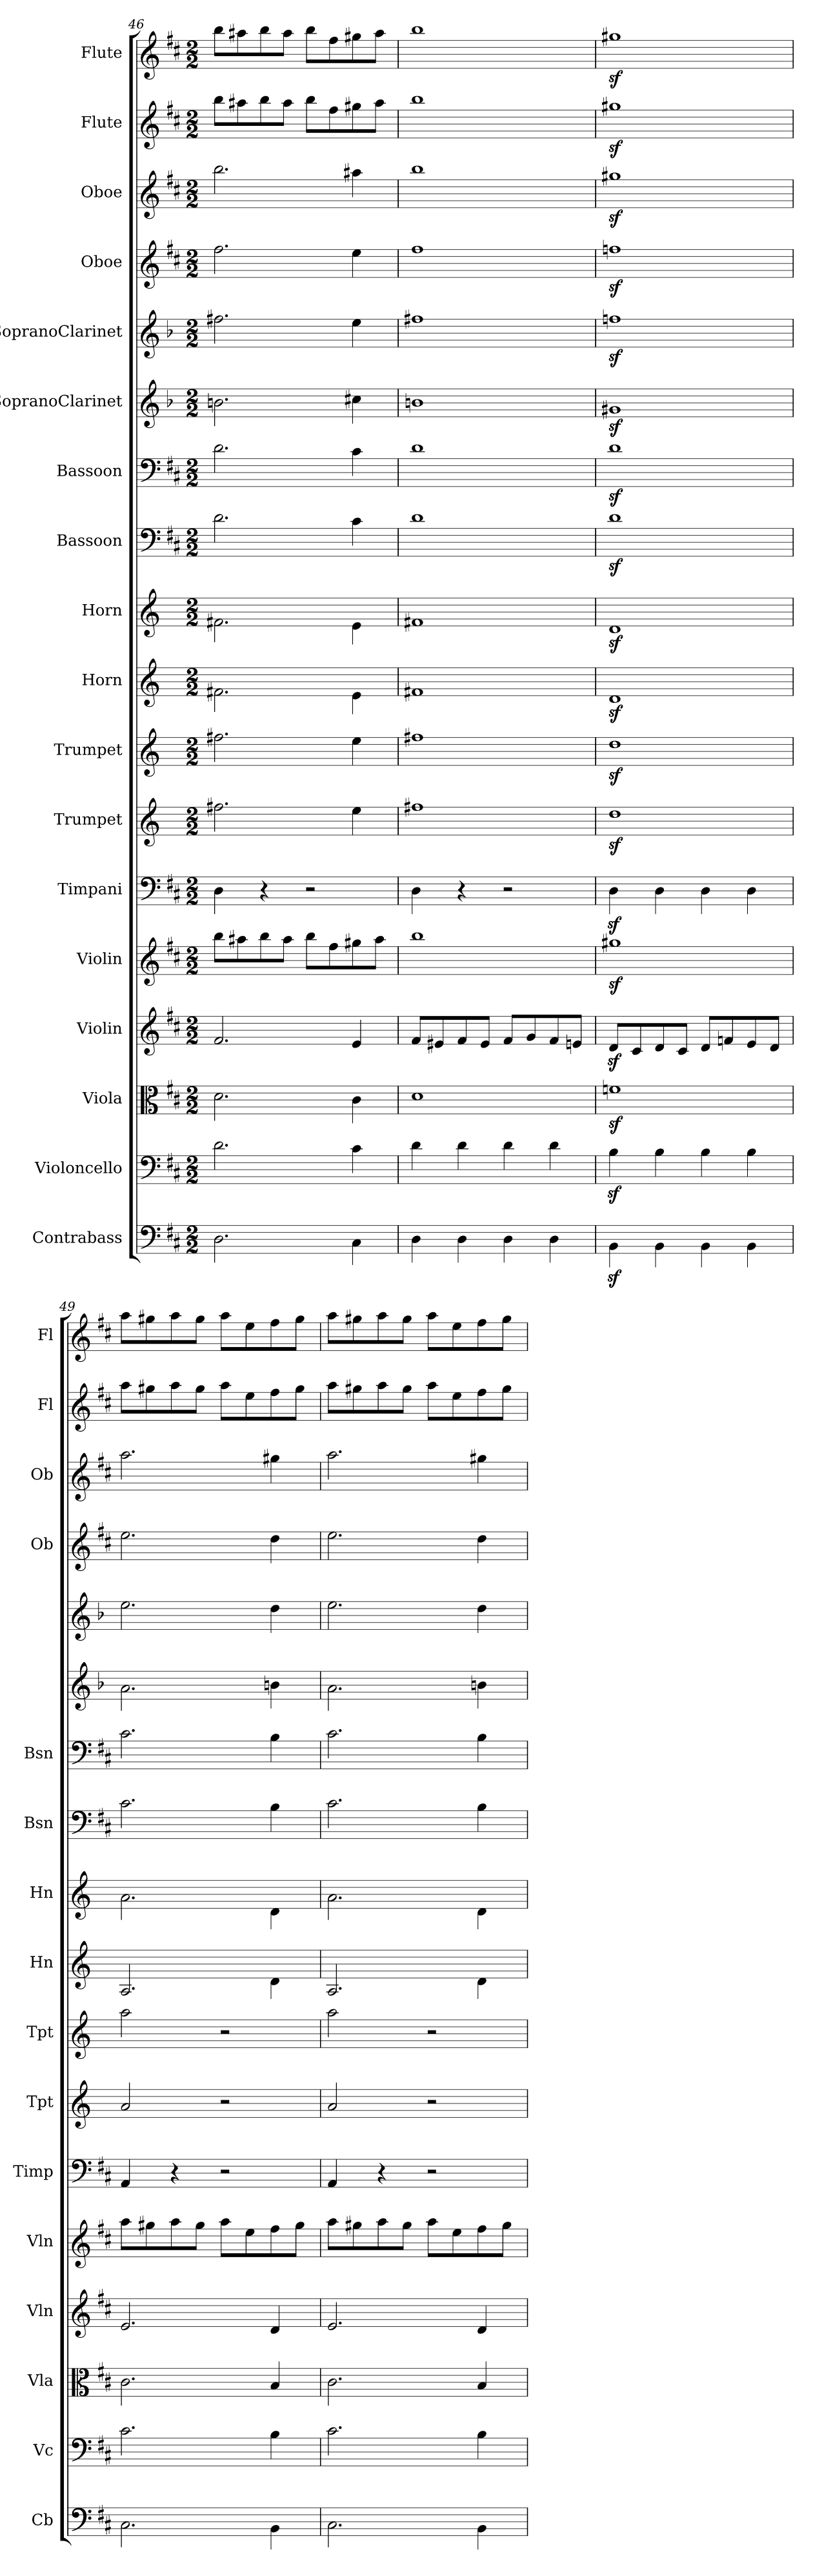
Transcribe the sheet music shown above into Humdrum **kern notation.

**kern	**kern	**kern	**kern	**kern	**kern	**kern	**kern	**kern	**kern	**kern	**kern	**kern	**kern	**kern	**kern	**kern	**kern
*part18	*part17	*part16	*part15	*part14	*part13	*part12	*part11	*part10	*part9	*part8	*part7	*part6	*part5	*part4	*part3	*part2	*part1
*staff18	*staff17	*staff16	*staff15	*staff14	*staff13	*staff12	*staff11	*staff10	*staff9	*staff8	*staff7	*staff6	*staff5	*staff4	*staff3	*staff2	*staff1
*I"Contrabass	*I"Violoncello	*I"Viola	*I"Violin	*I"Violin	*I"Timpani	*I"Trumpet	*I"Trumpet	*I"Horn	*I"Horn	*I"Bassoon	*I"Bassoon	*I"SopranoClarinet	*I"SopranoClarinet	*I"Oboe	*I"Oboe	*I"Flute	*I"Flute
*I'Cb	*I'Vc	*I'Vla	*I'Vln	*I'Vln	*I'Timp	*I'Tpt	*I'Tpt	*I'Hn	*I'Hn	*I'Bsn	*I'Bsn	*	*	*I'Ob	*I'Ob	*I'Fl	*I'Fl
*clefF4	*clefF4	*clefC3	*clefG2	*clefG2	*clefF4	*clefG2	*clefG2	*clefG2	*clefG2	*clefF4	*clefF4	*clefG2	*clefG2	*clefG2	*clefG2	*clefG2	*clefG2
*k[f#c#]	*k[f#c#]	*k[f#c#]	*k[f#c#]	*k[f#c#]	*k[f#c#]	*k[]	*k[]	*k[]	*k[]	*k[f#c#]	*k[f#c#]	*k[b-]	*k[b-]	*k[f#c#]	*k[f#c#]	*k[f#c#]	*k[f#c#]
*M2/2	*M2/2	*M2/2	*M2/2	*M2/2	*M2/2	*M2/2	*M2/2	*M2/2	*M2/2	*M2/2	*M2/2	*M2/2	*M2/2	*M2/2	*M2/2	*M2/2	*M2/2
=46	=46	=46	=46	=46	=46	=46	=46	=46	=46	=46	=46	=46	=46	=46	=46	=46	=46
2.D\	2.d\	2.d\	2.f#/	8bb\L	4D\	2.ff#X\	2.ff#X\	2.f#X\	2.f#X\	2.d\	2.d\	2.bn\	2.ff#X\	2.ff#\	2.bb\	8bb\L	8bb\L
.	.	.	.	8aa#X\	.	.	.	.	.	.	.	.	.	.	.	8aa#X\	8aa#X\
.	.	.	.	8bb\	4r	.	.	.	.	.	.	.	.	.	.	8bb\	8bb\
.	.	.	.	8aa#\J	.	.	.	.	.	.	.	.	.	.	.	8aa#\J	8aa#\J
.	.	.	.	8bb\L	2r	.	.	.	.	.	.	.	.	.	.	8bb\L	8bb\L
.	.	.	.	8ff#\	.	.	.	.	.	.	.	.	.	.	.	8ff#\	8ff#\
4C#\	4c#\	4c#\	4e/	8gg#X\	.	4ee\	4ee\	4e\	4e\	4c#\	4c#\	4cc#X\	4ee\	4ee\	4aa#X\	8gg#X\	8gg#X\
.	.	.	.	8aa#\J	.	.	.	.	.	.	.	.	.	.	.	8aa#\J	8aa#\J
=47	=47	=47	=47	=47	=47	=47	=47	=47	=47	=47	=47	=47	=47	=47	=47	=47	=47
4D\	4d\	1d\	8f#/L	1bb\	4D\	1ff#X\	1ff#X\	1f#X\	1f#X\	1d\	1d\	1bn\	1ff#X\	1ff#\	1bb\	1bb\	1bb\
.	.	.	8e#X/	.	.	.	.	.	.	.	.	.	.	.	.	.	.
4D\	4d\	.	8f#/	.	4r	.	.	.	.	.	.	.	.	.	.	.	.
.	.	.	8e#/J	.	.	.	.	.	.	.	.	.	.	.	.	.	.
4D\	4d\	.	8f#/L	.	2r	.	.	.	.	.	.	.	.	.	.	.	.
.	.	.	8g/	.	.	.	.	.	.	.	.	.	.	.	.	.	.
4D\	4d\	.	8f#/	.	.	.	.	.	.	.	.	.	.	.	.	.	.
.	.	.	8en/J	.	.	.	.	.	.	.	.	.	.	.	.	.	.
=48	=48	=48	=48	=48	=48	=48	=48	=48	=48	=48	=48	=48	=48	=48	=48	=48	=48
4BBz\	4Bz\	1fnz\	8dz/L	1gg#Xz\	4Dz\	1ddz\	1ddz\	1dz\	1dz\	1dz\	1dz\	1g#Xz\	1ffnz\	1ffnz\	1gg#Xz\	1gg#Xz\	1gg#Xz\
.	.	.	8c#/	.	.	.	.	.	.	.	.	.	.	.	.	.	.
4BB\	4B\	.	8d/	.	4D\	.	.	.	.	.	.	.	.	.	.	.	.
.	.	.	8c#/J	.	.	.	.	.	.	.	.	.	.	.	.	.	.
4BB\	4B\	.	8d/L	.	4D\	.	.	.	.	.	.	.	.	.	.	.	.
.	.	.	8fn/	.	.	.	.	.	.	.	.	.	.	.	.	.	.
4BB\	4B\	.	8e/	.	4D\	.	.	.	.	.	.	.	.	.	.	.	.
.	.	.	8d/J	.	.	.	.	.	.	.	.	.	.	.	.	.	.
=49	=49	=49	=49	=49	=49	=49	=49	=49	=49	=49	=49	=49	=49	=49	=49	=49	=49
2.C#\	2.c#\	2.c#\	2.e/	8aa\L	4AA/	2a/	2aa\	2.A/	2.a\	2.c#\	2.c#\	2.a\	2.ee\	2.ee\	2.aa\	8aa\L	8aa\L
.	.	.	.	8gg#X\	.	.	.	.	.	.	.	.	.	.	.	8gg#X\	8gg#X\
.	.	.	.	8aa\	4r	.	.	.	.	.	.	.	.	.	.	8aa\	8aa\
.	.	.	.	8gg#\J	.	.	.	.	.	.	.	.	.	.	.	8gg#\J	8gg#\J
.	.	.	.	8aa\L	2r	2r	2r	.	.	.	.	.	.	.	.	8aa\L	8aa\L
.	.	.	.	8ee\	.	.	.	.	.	.	.	.	.	.	.	8ee\	8ee\
4BB\	4B\	4B/	4d/	8ff#\	.	.	.	4d\	4d\	4B\	4B\	4bn\	4dd\	4dd\	4gg#X\	8ff#\	8ff#\
.	.	.	.	8gg#\J	.	.	.	.	.	.	.	.	.	.	.	8gg#\J	8gg#\J
=50	=50	=50	=50	=50	=50	=50	=50	=50	=50	=50	=50	=50	=50	=50	=50	=50	=50
2.C#\	2.c#\	2.c#\	2.e/	8aa\L	4AA/	2a/	2aa\	2.A/	2.a\	2.c#\	2.c#\	2.a\	2.ee\	2.ee\	2.aa\	8aa\L	8aa\L
.	.	.	.	8gg#X\	.	.	.	.	.	.	.	.	.	.	.	8gg#X\	8gg#X\
.	.	.	.	8aa\	4r	.	.	.	.	.	.	.	.	.	.	8aa\	8aa\
.	.	.	.	8gg#\J	.	.	.	.	.	.	.	.	.	.	.	8gg#\J	8gg#\J
.	.	.	.	8aa\L	2r	2r	2r	.	.	.	.	.	.	.	.	8aa\L	8aa\L
.	.	.	.	8ee\	.	.	.	.	.	.	.	.	.	.	.	8ee\	8ee\
4BB\	4B\	4B/	4d/	8ff#\	.	.	.	4d\	4d\	4B\	4B\	4bn\	4dd\	4dd\	4gg#X\	8ff#\	8ff#\
.	.	.	.	8gg#\J	.	.	.	.	.	.	.	.	.	.	.	8gg#\J	8gg#\J
=	=	=	=	=	=	=	=	=	=	=	=	=	=	=	=	=	=
*-	*-	*-	*-	*-	*-	*-	*-	*-	*-	*-	*-	*-	*-	*-	*-	*-	*-
